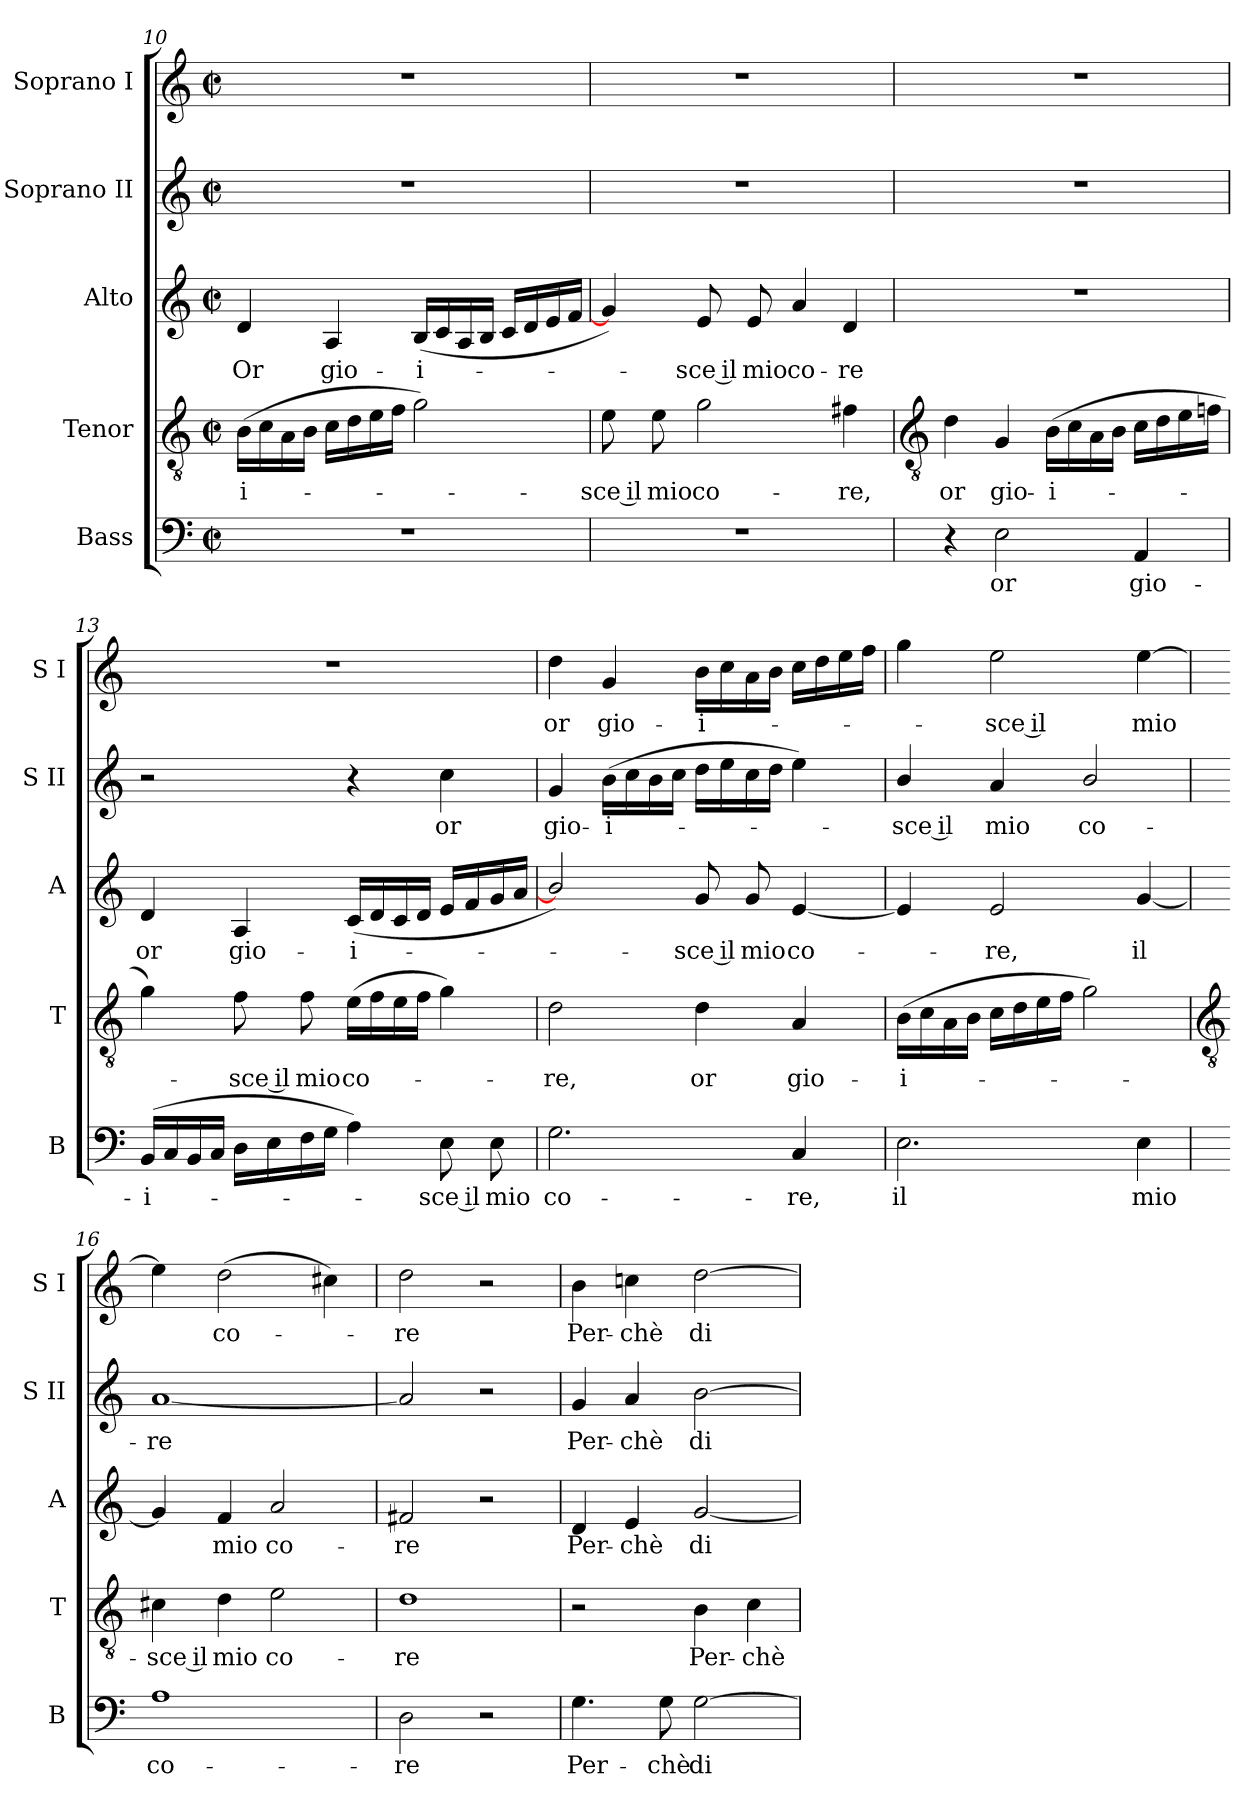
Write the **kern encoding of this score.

**kern	**text	**kern	**text	**kern	**text	**kern	**text	**kern	**text
*part5	*part5	*part4	*part4	*part3	*part3	*part2	*part2	*part1	*part1
*staff5	*staff5	*staff4	*staff4	*staff3	*staff3	*staff2	*staff2	*staff1	*staff1
*I"Bass	*	*I"Tenor	*	*I"Alto	*	*I"Soprano II	*	*I"Soprano I	*
*I'B	*	*I'T	*	*I'A	*	*I'S II	*	*I'S I	*
*clefF4	*	*clefGv2	*	*clefG2	*	*clefG2	*	*clefG2	*
*k[]	*	*k[]	*	*k[]	*	*k[]	*	*k[]	*
*C:	*	*C:	*	*C:	*	*C:	*	*C:	*
*M2/2	*	*M2/2	*	*M2/2	*	*M2/2	*	*M2/2	*
*met(c|)	*	*met(c|)	*	*met(c|)	*	*met(c|)	*	*met(c|)	*
=10	=10	=10	=10	=10	=10	=10	=10	=10	=10
!	!	!	!LO:LY:b	!	!LO:LY:b	!	!	!	!
1r	.	(>16BLL	-i-	4d	Or	1r	.	1r	.
.	.	16c	.	.	.	.	.	.	.
.	.	16A	.	.	.	.	.	.	.
.	.	16BJJ	.	.	.	.	.	.	.
!	!	!	!	!	!LO:LY:b	!	!	!	!
.	.	16cLL	.	4A	gio-	.	.	.	.
.	.	16d	.	.	.	.	.	.	.
.	.	16e	.	.	.	.	.	.	.
.	.	16fJJ	.	.	.	.	.	.	.
!	!	!	!	!	!LO:LY:b	!	!	!	!
.	.	2g)	.	(<16BLL	-i-	.	.	.	.
.	.	.	.	16c	.	.	.	.	.
.	.	.	.	16A	.	.	.	.	.
.	.	.	.	16BJJ	.	.	.	.	.
.	.	.	.	16cLL	.	.	.	.	.
.	.	.	.	16d	.	.	.	.	.
.	.	.	.	16e	.	.	.	.	.
.	.	.	.	16fJJ	.	.	.	.	.
=11	=11	=11	=11	=11	=11	=11	=11	=11	=11
!	!	!	!LO:LY:b	!	!	!	!	!	!
1r	.	8e	sce il	4g])	.	1r	.	1r	.
!	!	!	!LO:LY:b	!	!	!	!	!	!
.	.	8e	mio	.	.	.	.	.	.
!	!	!	!LO:LY:b	!	!LO:LY:b	!	!	!	!
.	.	2g	co-	8e	sce il	.	.	.	.
!	!	!	!	!	!LO:LY:b	!	!	!	!
.	.	.	.	8e	mio	.	.	.	.
!	!	!	!	!	!LO:LY:b	!	!	!	!
.	.	.	.	4a	co-	.	.	.	.
!	!	!	!LO:LY:b	!	!LO:LY:b	!	!	!	!
.	.	4f#X	-re,	4d	-re	.	.	.	.
!!LO:LB:g=z
=12	=12	=12	=12	=12	=12	=12	=12	=12	=12
*	*	*clefGv2	*	*	*	*	*	*	*
!	!	!	!LO:LY:b	!	!	!	!	!	!
4r	.	4d	or	1r	.	1r	.	1r	.
!	!LO:LY:b	!	!LO:LY:b	!	!	!	!	!	!
2E	or	4G	gio-	.	.	.	.	.	.
!	!	!	!LO:LY:b	!	!	!	!	!	!
.	.	(>16BLL	-i-	.	.	.	.	.	.
.	.	16c	.	.	.	.	.	.	.
.	.	16A	.	.	.	.	.	.	.
.	.	16BJJ	.	.	.	.	.	.	.
!	!LO:LY:b	!	!	!	!	!	!	!	!
4AA	gio-	16cLL	.	.	.	.	.	.	.
.	.	16d	.	.	.	.	.	.	.
.	.	16e	.	.	.	.	.	.	.
.	.	16fnJJ	.	.	.	.	.	.	.
=13	=13	=13	=13	=13	=13	=13	=13	=13	=13
!	!LO:LY:b	!	!	!	!LO:LY:b	!	!	!	!
(<16BBLL	-i-	4g)	.	4d	or	2r	.	1r	.
16C	.	.	.	.	.	.	.	.	.
16BB	.	.	.	.	.	.	.	.	.
16CJJ	.	.	.	.	.	.	.	.	.
!	!	!	!LO:LY:b	!	!LO:LY:b	!	!	!	!
16DLL	.	8f	sce il	4A	gio-	.	.	.	.
16E	.	.	.	.	.	.	.	.	.
!	!	!	!LO:LY:b	!	!	!	!	!	!
16F	.	8f	mio	.	.	.	.	.	.
16GJJ	.	.	.	.	.	.	.	.	.
!	!	!	!LO:LY:b	!	!LO:LY:b	!	!	!	!
4A)	.	(>16eLL	co-	(<16cLL	-i-	4r	.	.	.
.	.	16f	.	16d	.	.	.	.	.
.	.	16e	.	16c	.	.	.	.	.
.	.	16fJJ	.	16dJJ	.	.	.	.	.
!	!LO:LY:b	!	!	!	!	!	!LO:LY:b	!	!
8E	sce il	4g)	.	16eLL	.	4cc	or	.	.
.	.	.	.	16f	.	.	.	.	.
!	!LO:LY:b	!	!	!	!	!	!	!	!
8E	mio	.	.	16g	.	.	.	.	.
.	.	.	.	16aJJ	.	.	.	.	.
=14	=14	=14	=14	=14	=14	=14	=14	=14	=14
!	!LO:LY:b	!	!LO:LY:b	!	!	!	!LO:LY:b	!	!LO:LY:b
2.G	co-	2d	re,	2b/])	.	4g	gio-	4dd	or
!	!	!	!	!	!	!	!LO:LY:b	!	!LO:LY:b
.	.	.	.	.	.	(>16bLL	-i-	4g	gio-
.	.	.	.	.	.	16cc	.	.	.
.	.	.	.	.	.	16b	.	.	.
.	.	.	.	.	.	16ccJJ	.	.	.
!	!	!	!LO:LY:b	!	!LO:LY:b	!	!	!	!LO:LY:b
.	.	4d	or	8g	sce il	16ddLL	.	16bLL	-i-
.	.	.	.	.	.	16ee	.	16cc	.
!	!	!	!	!	!LO:LY:b	!	!	!	!
.	.	.	.	8g	mio	16cc	.	16a	.
.	.	.	.	.	.	16ddJJ	.	16bJJ	.
!	!LO:LY:b	!	!LO:LY:b	!	!LO:LY:b	!	!	!	!
4C	-re,	4A	gio-	[4e	co-	4ee)	.	16ccLL	.
.	.	.	.	.	.	.	.	16dd	.
.	.	.	.	.	.	.	.	16ee	.
.	.	.	.	.	.	.	.	16ffJJ	.
=15	=15	=15	=15	=15	=15	=15	=15	=15	=15
!	!LO:LY:b	!	!LO:LY:b	!	!	!	!LO:LY:b	!	!
2.E	il	(>16BLL	-i-	4e]	.	4b/	sce il	4gg	.
.	.	16c	.	.	.	.	.	.	.
.	.	16A	.	.	.	.	.	.	.
.	.	16BJJ	.	.	.	.	.	.	.
!	!	!	!	!	!LO:LY:b	!	!LO:LY:b	!	!LO:LY:b
.	.	16cLL	.	2e	re,	4a	mio	2ee	sce il
.	.	16d	.	.	.	.	.	.	.
.	.	16e	.	.	.	.	.	.	.
.	.	16fJJ	.	.	.	.	.	.	.
!	!	!	!	!	!	!	!LO:LY:b	!	!
.	.	2g)	.	.	.	2b/	co-	.	.
!	!LO:LY:b	!	!	!	!LO:LY:b	!	!	!	!LO:LY:b
4E	mio	.	.	[4g	il	.	.	[4ee	mio
!!LO:LB:g=z
=16	=16	=16	=16	=16	=16	=16	=16	=16	=16
*	*	*clefGv2	*	*	*	*	*	*	*
!	!LO:LY:b	!	!LO:LY:b	!	!	!	!LO:LY:b	!	!
1A	co-	4c#X	sce il	4g]	.	[1a	-re	4ee]	.
!	!	!	!LO:LY:b	!	!LO:LY:b	!	!	!	!LO:LY:b
.	.	4d	mio	4f	mio	.	.	(>2dd	co-
!	!	!	!LO:LY:b	!	!LO:LY:b	!	!	!	!
.	.	2e	co-	2a	co-	.	.	.	.
.	.	.	.	.	.	.	.	4cc#X)	.
=17	=17	=17	=17	=17	=17	=17	=17	=17	=17
!	!LO:LY:b	!	!LO:LY:b	!	!LO:LY:b	!	!	!	!LO:LY:b
2D	-re	1d	-re	2f#X	-re	2a]	.	2dd	re
2r	.	.	.	2r	.	2r	.	2r	.
=18	=18	=18	=18	=18	=18	=18	=18	=18	=18
!	!LO:LY:b	!	!	!	!LO:LY:b	!	!LO:LY:b	!	!LO:LY:b
4.G	Per-	2r	.	4d	Per-	4g	Per-	4b	Per-
!	!	!	!	!	!LO:LY:b	!	!LO:LY:b	!	!LO:LY:b
.	.	.	.	4e	-chè	4a	-chè	4ccn	-chè
!	!LO:LY:b	!	!	!	!	!	!	!	!
8G	-chè	.	.	.	.	.	.	.	.
!	!LO:LY:b	!	!LO:LY:b	!	!LO:LY:b	!	!LO:LY:b	!	!LO:LY:b
[2G	di-	4B	Per-	[2g	di-	[2b	di-	[2dd	di-
!	!	!	!LO:LY:b	!	!	!	!	!	!
.	.	4c	-chè	.	.	.	.	.	.
=	=	=	=	=	=	=	=	=	=
*-	*-	*-	*-	*-	*-	*-	*-	*-	*-
